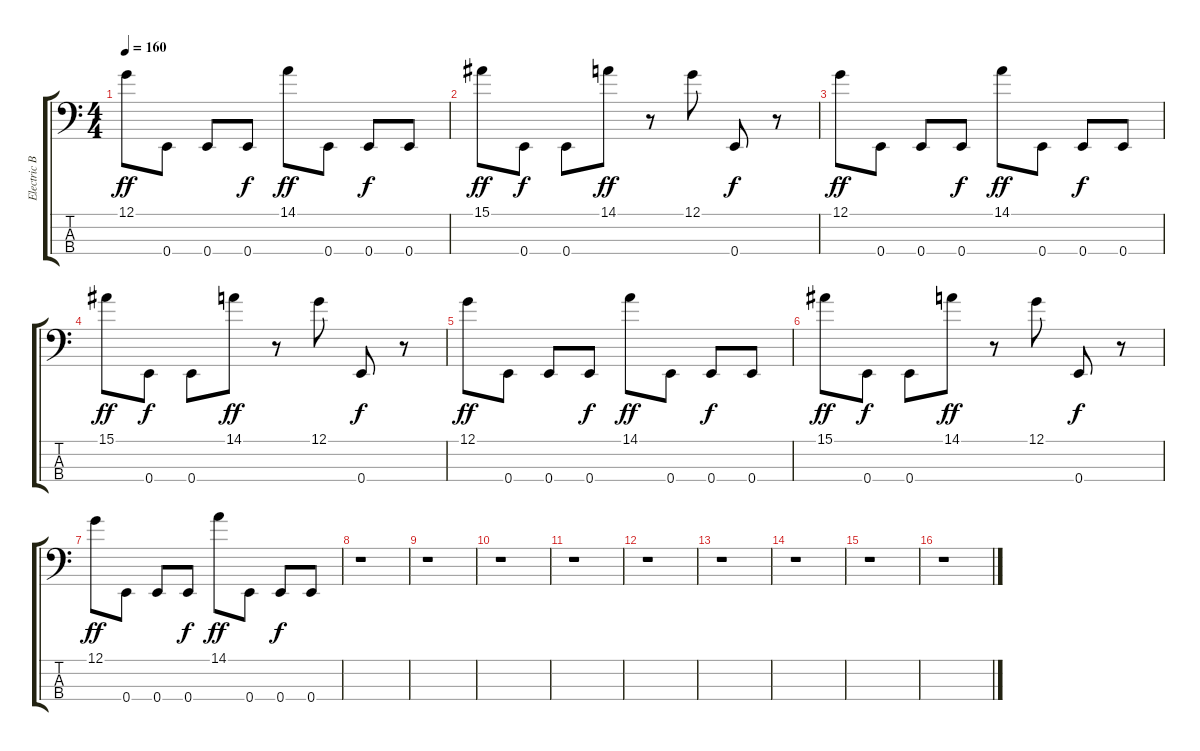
\track ("Electric Bass" "Electric B") {instrument electricbassfinger}
\staff {score tabs}
\tuning (G2 D2 A1 E1) {hide}
\ts (4 4)
\tempo 160
\clef f4
\ks c
12.1.8{dy ff} 0.4.8 0.4.8 0.4.8{dy f} 14.1.8{dy ff} 0.4.8 0.4.8{dy f} 0.4.8 |
15.1.8{dy ff} 0.4.8{dy f} 0.4.8 14.1.8{dy ff} r.8 12.1.8 0.4.8{dy f} r.8 |
12.1.8{dy ff} 0.4.8 0.4.8 0.4.8{dy f} 14.1.8{dy ff} 0.4.8 0.4.8{dy f} 0.4.8 |
15.1.8{dy ff} 0.4.8{dy f} 0.4.8 14.1.8{dy ff} r.8 12.1.8 0.4.8{dy f} r.8 |
12.1.8{dy ff} 0.4.8 0.4.8 0.4.8{dy f} 14.1.8{dy ff} 0.4.8 0.4.8{dy f} 0.4.8 |
15.1.8{dy ff} 0.4.8{dy f} 0.4.8 14.1.8{dy ff} r.8 12.1.8 0.4.8{dy f} r.8 |
12.1.8{dy ff} 0.4.8 0.4.8 0.4.8{dy f} 14.1.8{dy ff} 0.4.8 0.4.8{dy f} 0.4.8 |
r.1 |
r.1 |
r.1 |
r.1 |
r.1 |
r.1 |
r.1 |
r.1 |
r.1
